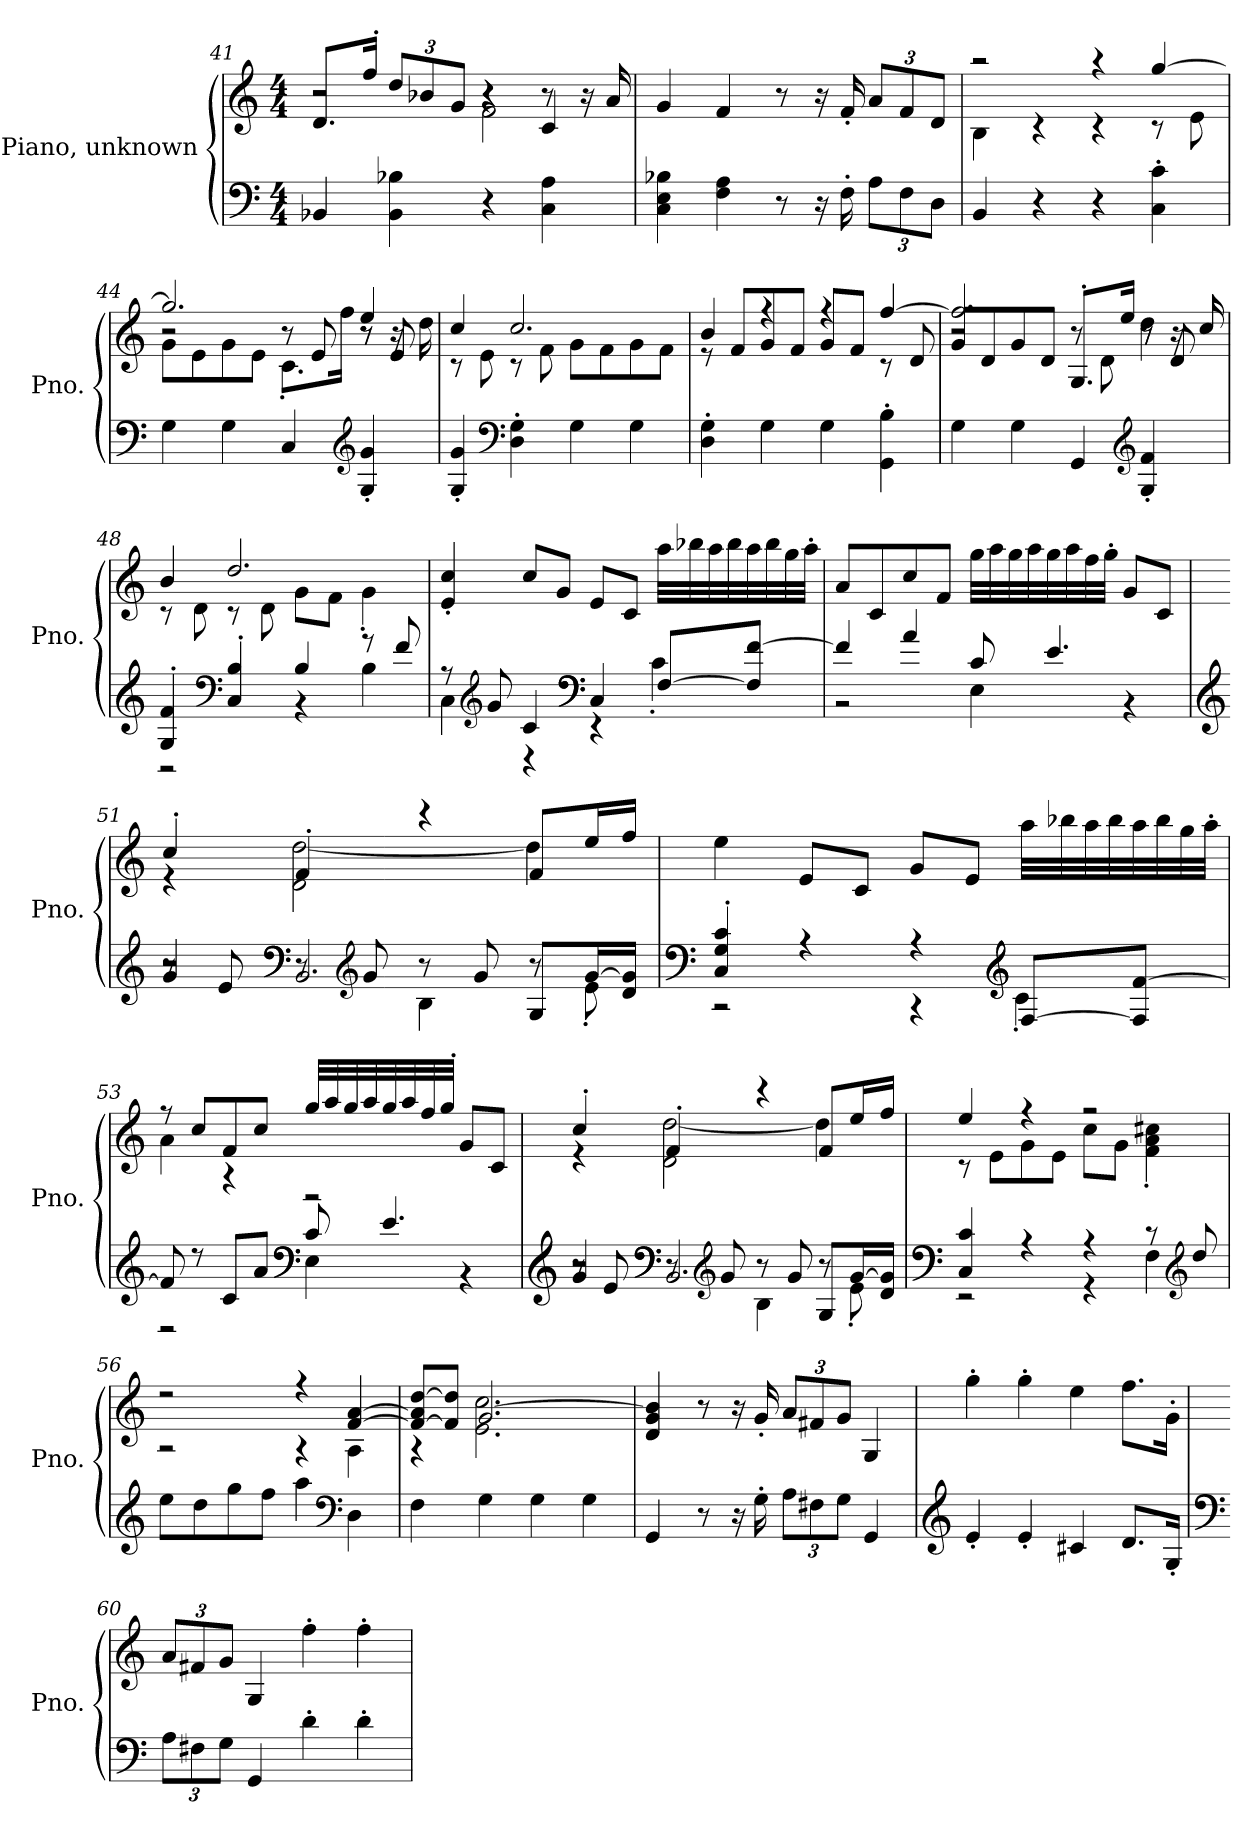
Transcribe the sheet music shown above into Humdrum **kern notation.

**kern	**kern
*part1	*part1
*staff2	*staff1
*I"Piano, unknown	*
*I'Pno.	*
*clefF4	*clefG2
*k[]	*k[]
*M4/4	*M4/4
=41	=41
*	*^
*	*	*^
4BB-X/	8.d/L	2r	2r
.	16ff'/Jk	.	.
*	*Xbrackettup	*	*
4BB-\ 4B-X\	12dd/L	.	.
.	12b-X/	.	.
.	12g/J	.	.
4r	4r	2f\	4r
4C\ 4A\	8r	.	4c/
.	16r	.	.
.	16a/	.	.
*	*v	*v	*v
!!LO:LB:g=z
=42	=42
4C\ 4E\ 4B-X\	4g/
4F\ 4A\	4f/
8r	8r
16r	16r
16F'\	16f'/
*Xbrackettup	*
12A\L	12a/L
12F\	12f/
12D\J	12d/J
=43	=43
*	*^
4BB/	2r	4B\
4r	.	4r
4r	4r	4r
4C\' 4c\'	[4gg/	8r
.	.	8e\
=44	=44	=44
*	*	*^
4G\	2.gg/]	8g\L	2r
.	.	8e\	.
4G\	.	8g\	.
.	.	8e\J	.
4C/	.	8.c'\L	8r
.	.	.	8e/
.	.	16ff\Jk	.
*clefG2	*	*	*
4G/' 4g/'	4ee/	8r	8r
.	.	16r	8e/
.	.	16dd\	.
*	*	*v	*v
=45	=45	=45
4G/' 4g/'	4cc/	8r
.	.	8e\
*clefF4	*	*
4D\' 4G\'	2.cc/	8r
.	.	8f\
4G\	.	8g\L
.	.	8f\
4G\	.	8g\
.	.	8f\J
!!LO:PB:g=z	!!
=46	=46	=46
4D\' 4G\'	4b/	8r
.	.	8f/L
4G\	4r	8g/
.	.	8f/J
4G\	4r	8g/L
.	.	8f/J
4GG\' 4B\'	[4ff/	8r
.	.	8d/
=47	=47	=47
*	*	*^
4G\	2.ff/]	2r	8g/L
.	.	.	8d/
4G\	.	.	8g/
.	.	.	8d/J
4GG/	.	8r	8.G'/L
.	.	8d\	.
.	.	.	16ee/Jk
*clefG2	*	*	*
4G/' 4f/'	8r	4dd\	8r
.	8d/	.	16r
.	.	.	16cc/
*	*	*v	*v
=48	=48	=48
*^	*	*
4G/' 4f/'	2r	4b/	8r
.	.	.	8d\
*clefF4	*	*	*
4C/' 4B/'	.	2.dd/	8r
.	.	.	8d\
4B/	4r	.	8g\L
.	.	.	8f\J
8r	4B\	.	4g'\
8f/	.	.	.
*	*	*v	*v
!!LO:LB:g=z
=49	=49	=49
8r	4C\	4e/' 4cc/'
*clefG2	*	*
8g/	.	.
4c/	4r	8cc/L
.	.	8g/J
*clefF4	*	*
4C/	4r	8e/L
.	.	8c/J
[8F/L	4c'\	32aa\LLL
.	.	32bb-X\
.	.	32aa\
.	.	32bb-\
8F/] [8f/J	.	32aa\
.	.	32bb-\
.	.	32gg\
.	.	32aa'\JJJ
=50	=50	=50
4f/]	2r	8a/L
.	.	8c/
4a/	.	8cc/
.	.	8f/J
8c/	4E\	32gg\LLL
.	.	32aa\
.	.	32gg\
.	.	32aa\
4.e/	.	32gg\
.	.	32aa\
.	.	32ff\
.	.	32gg'\JJJ
.	4r	8g/L
.	.	8c/J
*v	*v	*
!!LO:LB:g=z
=51	=51
*clefG2	*
*^	*^
*	*^	*	*
8r	2r	4g/	4cc'/	4r
8e/	.	.	.	.
*clefF4	*	*	*	*
8r	.	2.BB/	4f'/	2d\ [2dd\
*clefG2	*	*	*	*
8g/	.	.	.	.
8r	4B\	.	4r	.
8g/	.	.	.	.
8G/L	8r	.	8f/L	4dd\]
[16g/L	8e'\	.	16ee/L	.
16d/ 16g/]JJ	.	.	16ff/JJ	.
*v	*v	*v	*	*
*	*v	*v
=52	=52
*clefF4	*
*^	*
4C/' 4G/' 4c/'	2r	4ee\
4r	.	8e/L
.	.	8c/J
4r	4r	8g/L
.	.	8e/J
*clefG2	*	*
[8F/L	4c'\	32aa\LLL
.	.	32bb-X\
.	.	32aa\
.	.	32bb-\
8F/] [8f/J	.	32aa\
.	.	32bb-\
.	.	32gg\
.	.	32aa'\JJJ
!!LO:LB:g=z
=53	=53	=53
*	*	*^
8f/]	2r	8r	4a\
8r	.	8cc/L	.
8c/L	.	8f/	4r
8a/J	.	8cc/J	.
*clefF4	*	*	*
8c/	4E\	32gg/LLL	2r
.	.	32aa/	.
.	.	32gg/	.
.	.	32aa/	.
4.e/	.	32gg/	.
.	.	32aa/	.
.	.	32ff/	.
.	.	32gg'/JJJ	.
.	4r	8g/L	.
.	.	8c/J	.
*v	*v	*	*
=54	=54	=54
*clefG2	*	*
*^	*	*
*	*^	*	*
8r	2r	4g/	4cc'/	4r
8e/	.	.	.	.
*clefF4	*	*	*	*
8r	.	2.BB/	4f'/	2d\ [2dd\
*clefG2	*	*	*	*
8g/	.	.	.	.
8r	4B\	.	4r	.
8g/	.	.	.	.
8G/L	8r	.	8f/L	4dd\]
[16g/L	8e'\	.	16ee/L	.
16d/ 16g/]JJ	.	.	16ff/JJ	.
*v	*v	*v	*	*
!!LO:LB:g=z	!!
=55	=55	=55
*clefF4	*	*
*^	*	*
4C/ 4c/	2r	4ee/	8r
.	.	.	8e\L
4r	.	4r	8g\
.	.	.	8e\J
4r	4r	2r	8cc\L
.	.	.	8g\J
8r	4F\	.	4f\' 4a\' 4cc#X\'
*clefG2	*	*	*
8dd/	.	.	.
*v	*v	*	*
=56	=56	=56
8ee\L	2r	2r
8dd\	.	.
8gg\	.	.
8ff\J	.	.
4aa\	4r	4r
*clefF4	*	*
4D\	[4f/ [4a/	4A\
=57	=57	=57
4F\	8f/_ 8a/] [8dd/L	4r
.	8f/] 8dd/]J	.
4G\	[2.g/	2.e\ 2.cc\
4G\	.	.
4G\	.	.
*	*v	*v
=58	=58
4GG/	4d/ 4g/] 4b/
8r	8r
16r	16r
16G'\	16g'/
12A\L	12a/L
12F#X\	12f#X/
12G\J	12g/J
4GG/	4G/
=59	=59
*clefG2	*
4e'/	4gg'\
4e'/	4gg'\
4c#X/	4ee\
8.d/L	8.ff\L
16G'/Jk	16g'\Jk
!!LO:LB:g=z
=60	=60
*clefF4	*
12A\L	12a/L
12F#X\	12f#X/
12G\J	12g/J
4GG/	4G/
4d'\	4ff'\
4d'\	4ff'\
=	=
*-	*-
